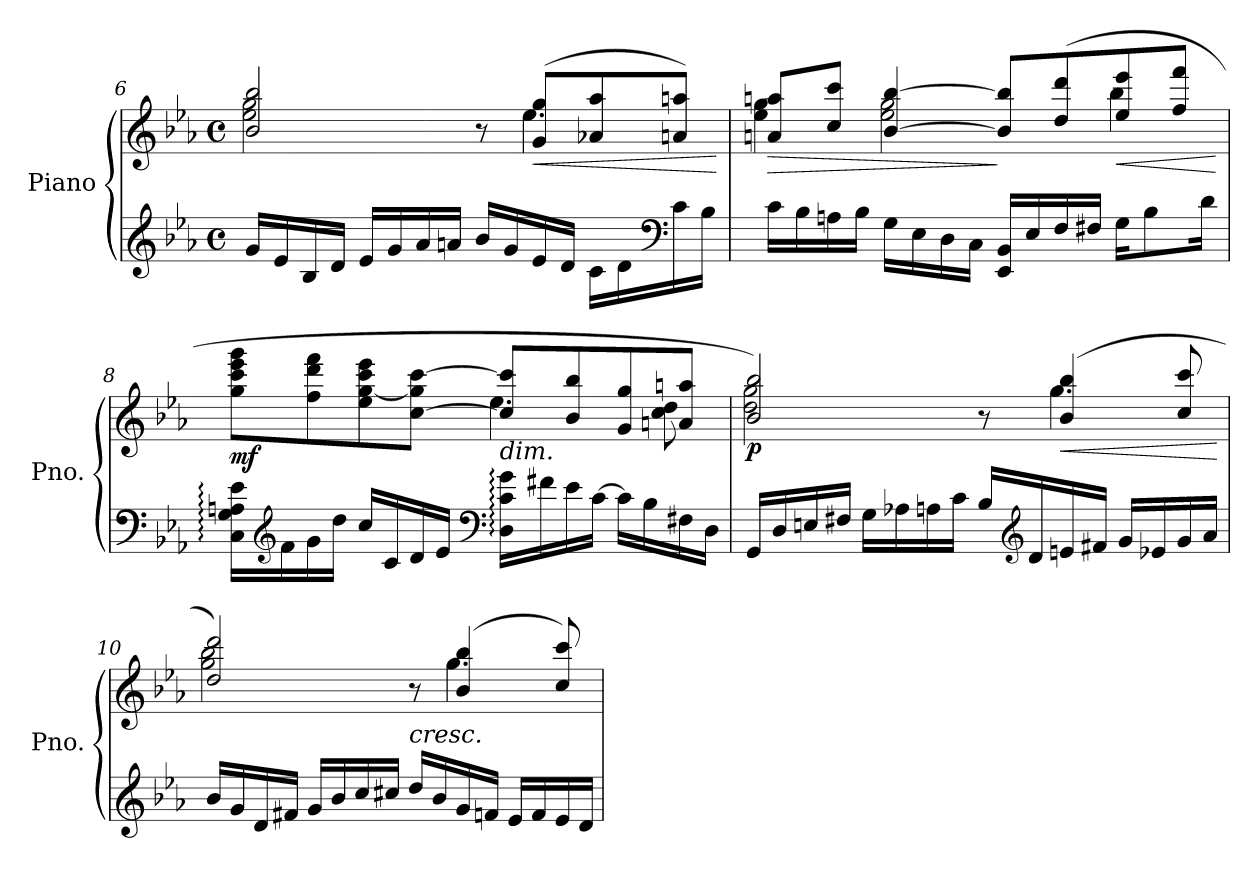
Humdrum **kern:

**kern	**kern	**dynam
*part1	*part1	*part1
*staff2	*staff1	*staff1/2
*I"Piano	*	*
*I'Pno.	*	*
*clefG2	*clefG2	*
*k[b-e-a-]	*k[b-e-a-]	*
*M4/4	*M4/4	*
*met(c)	*met(c)	*
=6	=6	=6
*	*^	*
16g/LL	2b-/ 2bb-/	2ee-\ 2gg\	.
16e-/	.	.	.
16B-/	.	.	.
16d/JJ	.	.	.
16e-/LL	.	.	.
16g/	.	.	.
16a-/	.	.	.
16an/JJ	.	.	.
16b-/LL	8r	8ryy	.
16g/	.	.	.
!	!	!	!LO:HP:b
16e-/	(8g/ 8gg/L	4.ee-\	<
16d/JJ	.	.	.
16c\LL	8a-X/ 8aa-/	.	.
16d\	.	.	.
*clefF4	*	*	*
16c\	8an/ 8aan/J)	.	.
16B-\JJ	.	.	.
*	*v	*v	*
.	.	[
!!LO:LB:g=z
=7	=7	=7
!	!	!LO:HP:b
*	*^	*
16c\LL	8an/ 8aan/L	4ee-\ 4gg\	>
16B-\	.	.	.
16An\	8cc/ 8ccc/J	.	.
16B-\JJ	.	.	.
16G\LL	[4b-/ [4bb-/	2ee-\ 2gg\	.
16E-\	.	.	.
16D\	.	.	.
16C\JJ	.	.	.
16EE-/ 16BB-/LL	8b-/] 8bb-/]L	.	]
16E-/	.	.	.
16F/	(8dd/ 8ddd/	.	.
16F#X/JJ	.	.	.
!	!	!	!LO:HP:b
16G\KL	8ee-/ 8eee-/	4bb-\	<
8B-\	.	.	.
.	8ff/ 8fff/J	.	.
16d\Jk	.	.	.
*	*v	*v	*
.	.	[
=8	=8	=8
*	*^	*
!	!	!	!LO:DY:b
16C\: 16G\: 16An\: 16e-\:LL	8gg\ 8ccc\ 8eee-\ 8ggg\L	2ryy	mf
*clefG2	*	*	*
16f\	.	.	.
16g\	8ff\ 8ddd\ 8fff\	.	.
16dd\JJ	.	.	.
16cc/LL	8ee-\ [8gg\ 8ccc\ 8eee-\	.	.
16c/	.	.	.
16d/	[8cc\ 8gg\] [8ccc\J	.	.
16e-/JJ	.	.	.
*clefF4	*	*	*
!LO:TX:a:i:t=dim.	!	!	!
16D\: 16c\: 16g\:LL	8cc/] 8ccc/]L	4.ee-\	.
16f#X\	.	.	.
16e-\	8b-/ 8bb-/	.	.
[16c\JJ	.	.	.
16c\LL]	8g/ 8gg/	.	.
16B-\	.	.	.
16F#X\	8an/ 8aan/J	8cc\ 8dd\	.
16D\JJ	.	.	.
!!LO:LB:g=z	!!
=9	=9	=9	=9
!	!	!	!LO:DY:b
16GG/LL	2b-/ 2bb-/)	2dd\ 2gg\	p
16D/	.	.	.
16En/	.	.	.
16F#X/JJ	.	.	.
16G\LL	.	.	.
16A-X\	.	.	.
16An\	.	.	.
16c\JJ	.	.	.
16B-/LL	8r	8ryy	.
*clefG2	*	*	*
16d/	.	.	.
!	!	!	!LO:HP:b
16en/	(4b-/ 4bb-/	4.gg\	<
16f#X/JJ	.	.	.
16g/LL	.	.	.
16e-X/	.	.	.
16g/	8cc/ 8ccc/	.	.
16a-/JJ	.	.	.
*	*v	*v	*
.	.	[
=10	=10	=10
*	*^	*
16b-/LL	2dd/ 2ddd/)	2gg\ 2bb-\	.
16g/	.	.	.
16d/	.	.	.
16f#X/JJ	.	.	.
16g/LL	.	.	.
16b-/	.	.	.
16cc/	.	.	.
16cc#X/JJ	.	.	.
!LO:TX:a:i:t=cresc.	!	!	!
16dd/LL	8r	8ryy	.
16b-/	.	.	.
16g/	(4b-/ 4bb-/	4.gg\	.
16fn/JJ	.	.	.
16e-/LL	.	.	.
16f/	.	.	.
16e-/	8cc/ 8ccc/)	.	.
16d/JJ	.	.	.
*	*v	*v	*
=	=	=
*-	*-	*-
